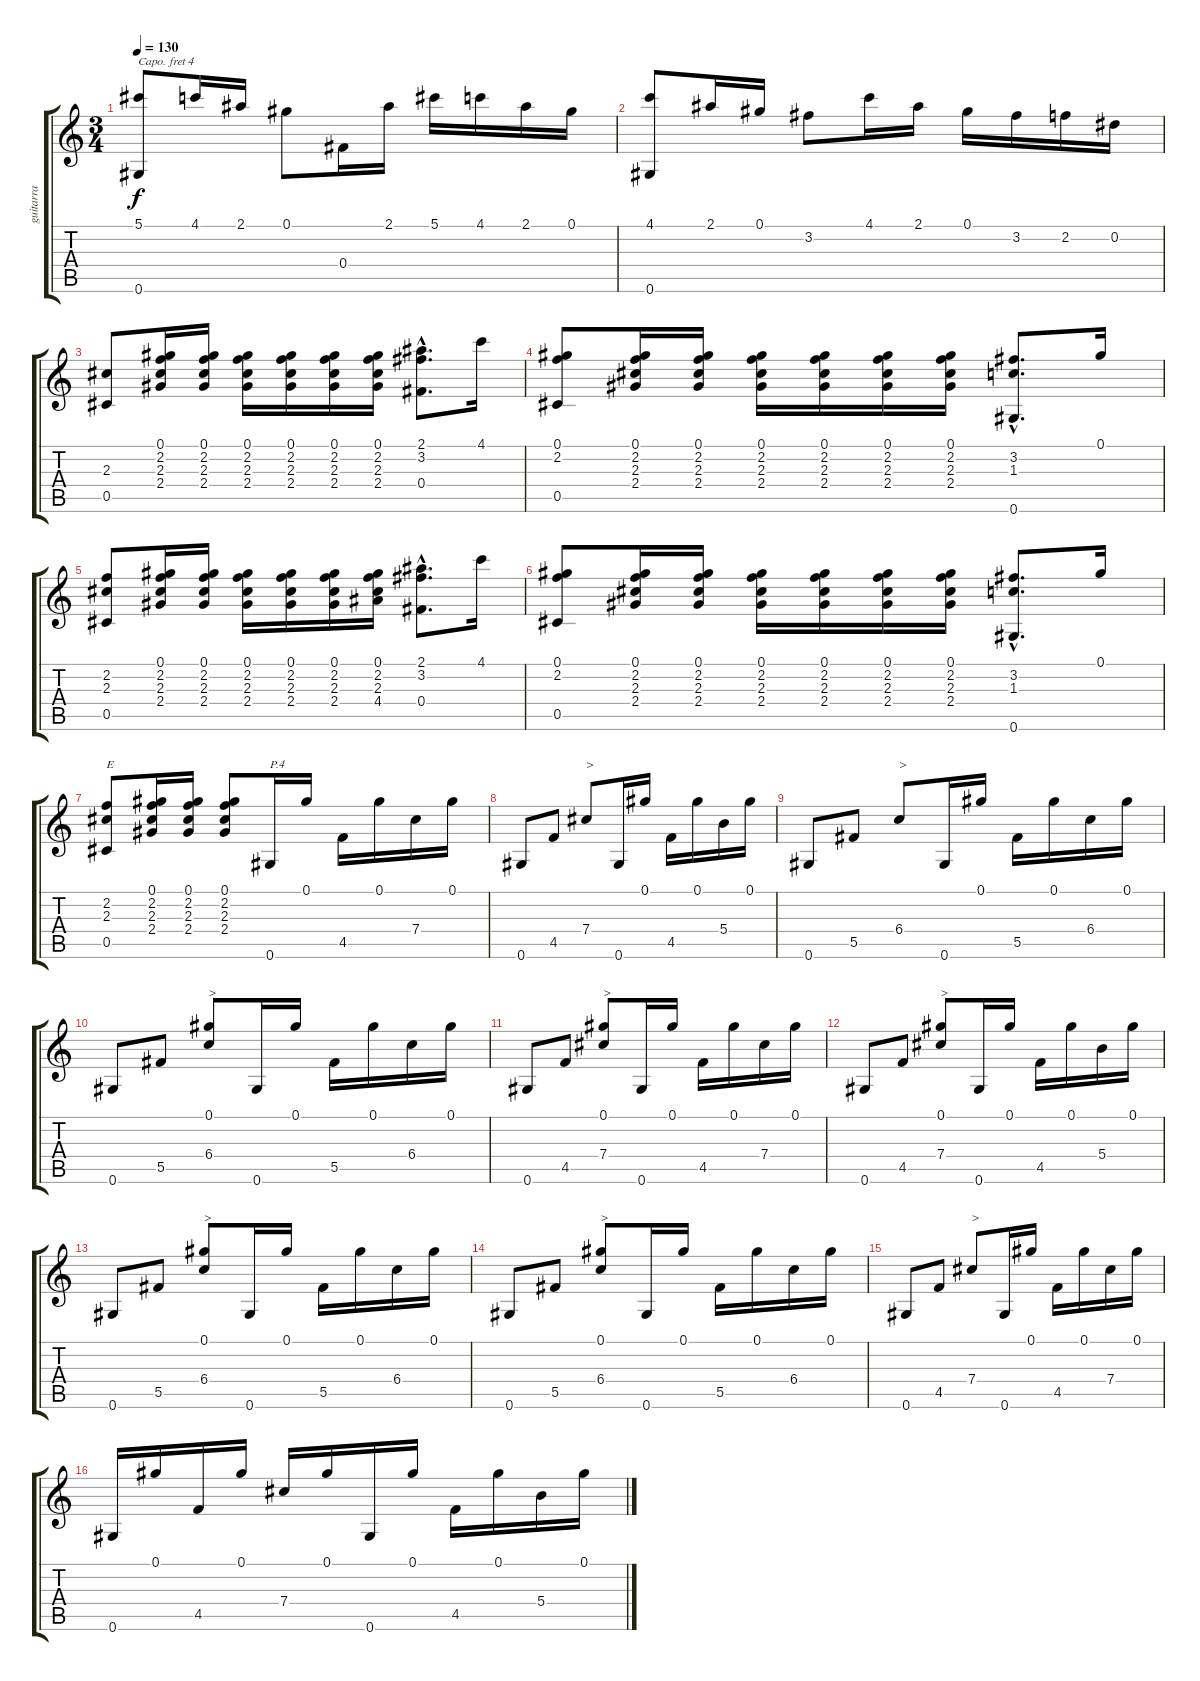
\track ("guitarra" "guitarra") {instrument acousticguitarnylon}
\staff {score tabs}
\capo 4
\tuning (E4 B3 G3 D3 A2 E2) {hide}
\ts (3 4)
\tempo 130
\clef g2
\ks c
(5.1 0.6).8{dy f} 4.1.16 2.1.16 0.1.8 0.4.16 2.1.16 5.1.16 4.1.16 2.1.16 0.1.16 |
(4.1 0.6).8 2.1.16 0.1.16 3.2.8 4.1.16 2.1.16 0.1.16 3.2.16 2.2.16 0.2.16 |
(2.3 0.5).8 (0.1 2.2 2.3 2.4).16 (0.1 2.2 2.3 2.4).16 (0.1 2.2 2.3 2.4).16 (0.1 2.2 2.3 2.4).16 (0.1 2.2 2.3 2.4).16 (0.1 2.2 2.3 2.4).16 (2.1{hac} 3.2{hac} 0.4{hac}).8{d} 4.1.16 |
(0.1 2.2 0.5).8 (0.1 2.2 2.3 2.4).16 (0.1 2.2 2.3 2.4).16 (0.1 2.2 2.3 2.4).16 (0.1 2.2 2.3 2.4).16 (0.1 2.2 2.3 2.4).16 (0.1 2.2 2.3 2.4).16 (3.2{hac} 1.3{hac} 0.6{hac}).8{d} 0.1.16 |
(2.2 2.3 0.5).8 (0.1 2.2 2.3 2.4).16 (0.1 2.2 2.3 2.4).16 (0.1 2.2 2.3 2.4).16 (0.1 2.2 2.3 2.4).16 (0.1 2.2 2.3 2.4).16 (0.1 2.2 2.3 4.4).16 (2.1{hac} 3.2{hac} 0.4{hac}).8{d} 4.1.16 |
(0.1 2.2 0.5).8 (0.1 2.2 2.3 2.4).16 (0.1 2.2 2.3 2.4).16 (0.1 2.2 2.3 2.4).16 (0.1 2.2 2.3 2.4).16 (0.1 2.2 2.3 2.4).16 (0.1 2.2 2.3 2.4).16 (3.2{hac} 1.3{hac} 0.6{hac}).8{d} 0.1.16 |
(2.2 2.3 0.5).8{txt "E"} (0.1 2.2 2.3 2.4).16 (0.1 2.2 2.3 2.4).16 (0.1 2.2 2.3 2.4).8 0.6.16{txt "P.4"} 0.1.16 4.5.16 0.1.16 7.4.16 0.1.16 |
0.6.8 4.5.8 7.4.8{txt ">"} 0.6.16 0.1.16 4.5.16 0.1.16 5.4.16 0.1.16 |
0.6.8 5.5.8 6.4.8{txt ">"} 0.6.16 0.1.16 5.5.16 0.1.16 6.4.16 0.1.16 |
0.6.8 5.5.8 (0.1 6.4).8{txt ">"} 0.6.16 0.1.16 5.5.16 0.1.16 6.4.16 0.1.16 |
0.6.8 4.5.8 (0.1 7.4).8{txt ">"} 0.6.16 0.1.16 4.5.16 0.1.16 7.4.16 0.1.16 |
0.6.8 4.5.8 (0.1 7.4).8{txt ">"} 0.6.16 0.1.16 4.5.16 0.1.16 5.4.16 0.1.16 |
0.6.8 5.5.8 (0.1 6.4).8{txt ">"} 0.6.16 0.1.16 5.5.16 0.1.16 6.4.16 0.1.16 |
0.6.8 5.5.8 (0.1 6.4).8{txt ">"} 0.6.16 0.1.16 5.5.16 0.1.16 6.4.16 0.1.16 |
0.6.8 4.5.8 7.4.8{txt ">"} 0.6.16 0.1.16 4.5.16 0.1.16 7.4.16 0.1.16 |
0.6.16 0.1.16 4.5.16 0.1.16 7.4.16 0.1.16 0.6.16 0.1.16 4.5.16 0.1.16 5.4.16 0.1.16
